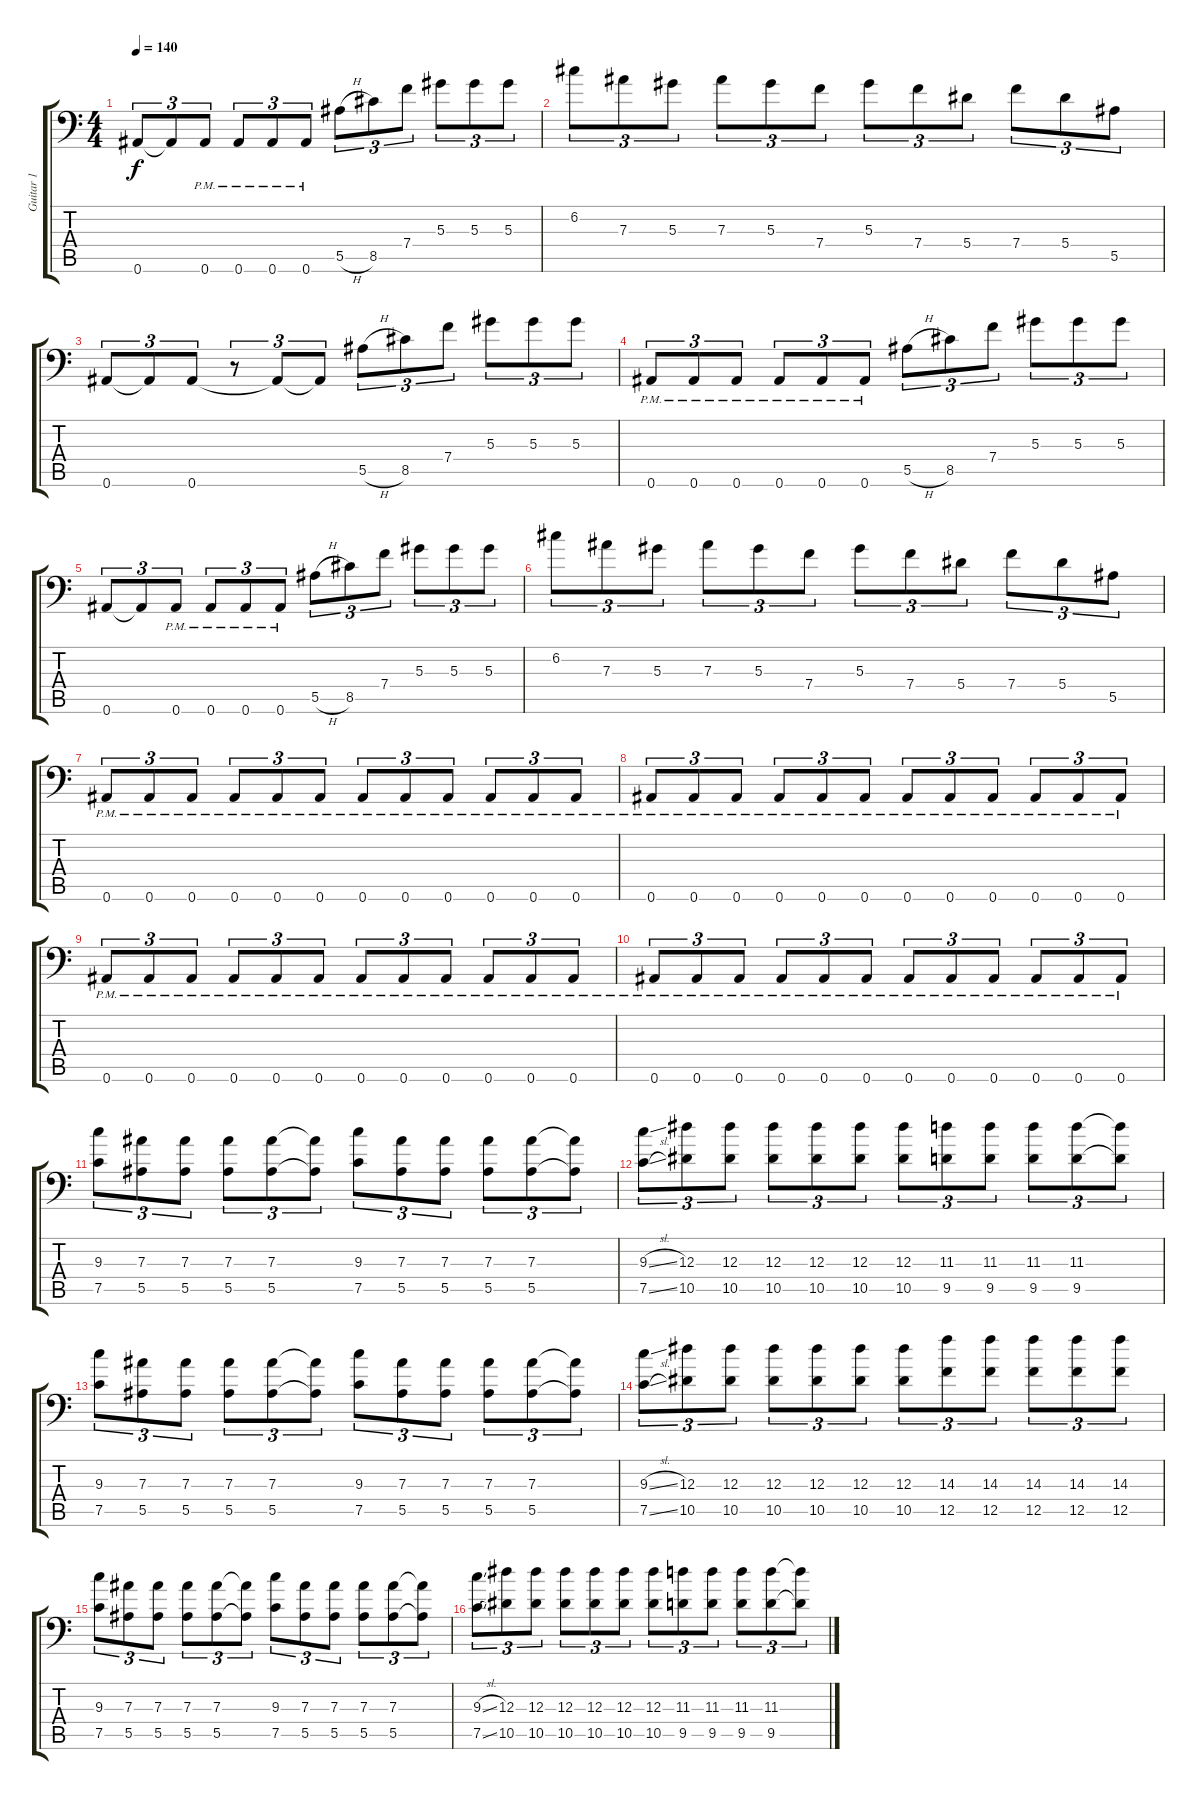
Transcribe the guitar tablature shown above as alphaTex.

\track ("Guitar 1" "Guitar 1") {instrument distortionguitar}
\staff {score tabs}
\tuning (C4 G3 Eb3 Bb2 F2 Bb1) {hide}
\ts (4 4)
\tempo 140
\clef f4
\ks c
0.6.8{tu (3 2) dy f} 0.6{t}.8{tu (3 2)} 0.6{pm}.8{tu (3 2)} 0.6{pm}.8{tu (3 2)} 0.6{pm}.8{tu (3 2)} 0.6{pm}.8{tu (3 2)} 5.5{h}.8{tu (3 2)} 8.5.8{tu (3 2)} 7.4.8{tu (3 2)} 5.3.8{tu (3 2)} 5.3.8{tu (3 2)} 5.3.8{tu (3 2)} |
6.2.8{tu (3 2)} 7.3.8{tu (3 2)} 5.3.8{tu (3 2)} 7.3.8{tu (3 2)} 5.3.8{tu (3 2)} 7.4.8{tu (3 2)} 5.3.8{tu (3 2)} 7.4.8{tu (3 2)} 5.4.8{tu (3 2)} 7.4.8{tu (3 2)} 5.4.8{tu (3 2)} 5.5.8{tu (3 2)} |
0.6.8{tu (3 2)} 0.6{t}.8{tu (3 2)} 0.6.8{tu (3 2)} r.8{tu (3 2)} 0.6{t}.8{tu (3 2)} 0.6{t}.8{tu (3 2)} 5.5{h}.8{tu (3 2)} 8.5.8{tu (3 2)} 7.4.8{tu (3 2)} 5.3.8{tu (3 2)} 5.3.8{tu (3 2)} 5.3.8{tu (3 2)} |
0.6{pm}.8{tu (3 2)} 0.6{pm}.8{tu (3 2)} 0.6{pm}.8{tu (3 2)} 0.6{pm}.8{tu (3 2)} 0.6{pm}.8{tu (3 2)} 0.6{pm}.8{tu (3 2)} 5.5{h}.8{tu (3 2)} 8.5.8{tu (3 2)} 7.4.8{tu (3 2)} 5.3.8{tu (3 2)} 5.3.8{tu (3 2)} 5.3.8{tu (3 2)} |
0.6.8{tu (3 2)} 0.6{t}.8{tu (3 2)} 0.6{pm}.8{tu (3 2)} 0.6{pm}.8{tu (3 2)} 0.6{pm}.8{tu (3 2)} 0.6{pm}.8{tu (3 2)} 5.5{h}.8{tu (3 2)} 8.5.8{tu (3 2)} 7.4.8{tu (3 2)} 5.3.8{tu (3 2)} 5.3.8{tu (3 2)} 5.3.8{tu (3 2)} |
6.2.8{tu (3 2)} 7.3.8{tu (3 2)} 5.3.8{tu (3 2)} 7.3.8{tu (3 2)} 5.3.8{tu (3 2)} 7.4.8{tu (3 2)} 5.3.8{tu (3 2)} 7.4.8{tu (3 2)} 5.4.8{tu (3 2)} 7.4.8{tu (3 2)} 5.4.8{tu (3 2)} 5.5.8{tu (3 2)} |
0.6{pm}.8{tu (3 2)} 0.6{pm}.8{tu (3 2)} 0.6{pm}.8{tu (3 2)} 0.6{pm}.8{tu (3 2)} 0.6{pm}.8{tu (3 2)} 0.6{pm}.8{tu (3 2)} 0.6{pm}.8{tu (3 2)} 0.6{pm}.8{tu (3 2)} 0.6{pm}.8{tu (3 2)} 0.6{pm}.8{tu (3 2)} 0.6{pm}.8{tu (3 2)} 0.6{pm}.8{tu (3 2)} |
0.6{pm}.8{tu (3 2)} 0.6{pm}.8{tu (3 2)} 0.6{pm}.8{tu (3 2)} 0.6{pm}.8{tu (3 2)} 0.6{pm}.8{tu (3 2)} 0.6{pm}.8{tu (3 2)} 0.6{pm}.8{tu (3 2)} 0.6{pm}.8{tu (3 2)} 0.6{pm}.8{tu (3 2)} 0.6{pm}.8{tu (3 2)} 0.6{pm}.8{tu (3 2)} 0.6{pm}.8{tu (3 2)} |
0.6{pm}.8{tu (3 2)} 0.6{pm}.8{tu (3 2)} 0.6{pm}.8{tu (3 2)} 0.6{pm}.8{tu (3 2)} 0.6{pm}.8{tu (3 2)} 0.6{pm}.8{tu (3 2)} 0.6{pm}.8{tu (3 2)} 0.6{pm}.8{tu (3 2)} 0.6{pm}.8{tu (3 2)} 0.6{pm}.8{tu (3 2)} 0.6{pm}.8{tu (3 2)} 0.6{pm}.8{tu (3 2)} |
0.6{pm}.8{tu (3 2)} 0.6{pm}.8{tu (3 2)} 0.6{pm}.8{tu (3 2)} 0.6{pm}.8{tu (3 2)} 0.6{pm}.8{tu (3 2)} 0.6{pm}.8{tu (3 2)} 0.6{pm}.8{tu (3 2)} 0.6{pm}.8{tu (3 2)} 0.6{pm}.8{tu (3 2)} 0.6{pm}.8{tu (3 2)} 0.6{pm}.8{tu (3 2)} 0.6{pm}.8{tu (3 2)} |
(9.3 7.5).8{tu (3 2)} (7.3 5.5).8{tu (3 2)} (7.3 5.5).8{tu (3 2)} (7.3 5.5).8{tu (3 2)} (7.3 5.5).8{tu (3 2)} (7.3{t} 5.5{t}).8{tu (3 2)} (9.3 7.5).8{tu (3 2)} (7.3 5.5).8{tu (3 2)} (7.3 5.5).8{tu (3 2)} (7.3 5.5).8{tu (3 2)} (7.3 5.5).8{tu (3 2)} (7.3{t} 5.5{t}).8{tu (3 2)} |
(9.3{sl} 7.5{sl}).8{tu (3 2)} (12.3 10.5).8{tu (3 2)} (12.3 10.5).8{tu (3 2)} (12.3 10.5).8{tu (3 2)} (12.3 10.5).8{tu (3 2)} (12.3 10.5).8{tu (3 2)} (12.3 10.5).8{tu (3 2)} (11.3 9.5).8{tu (3 2)} (11.3 9.5).8{tu (3 2)} (11.3 9.5).8{tu (3 2)} (11.3 9.5).8{tu (3 2)} (11.3{t} 9.5{t}).8{tu (3 2)} |
(9.3 7.5).8{tu (3 2)} (7.3 5.5).8{tu (3 2)} (7.3 5.5).8{tu (3 2)} (7.3 5.5).8{tu (3 2)} (7.3 5.5).8{tu (3 2)} (7.3{t} 5.5{t}).8{tu (3 2)} (9.3 7.5).8{tu (3 2)} (7.3 5.5).8{tu (3 2)} (7.3 5.5).8{tu (3 2)} (7.3 5.5).8{tu (3 2)} (7.3 5.5).8{tu (3 2)} (7.3{t} 5.5{t}).8{tu (3 2)} |
(9.3{sl} 7.5{sl}).8{tu (3 2)} (12.3 10.5).8{tu (3 2)} (12.3 10.5).8{tu (3 2)} (12.3 10.5).8{tu (3 2)} (12.3 10.5).8{tu (3 2)} (12.3 10.5).8{tu (3 2)} (12.3 10.5).8{tu (3 2)} (14.3 12.5).8{tu (3 2)} (14.3 12.5).8{tu (3 2)} (14.3 12.5).8{tu (3 2)} (14.3 12.5).8{tu (3 2)} (14.3 12.5).8{tu (3 2)} |
(9.3 7.5).8{tu (3 2)} (7.3 5.5).8{tu (3 2)} (7.3 5.5).8{tu (3 2)} (7.3 5.5).8{tu (3 2)} (7.3 5.5).8{tu (3 2)} (7.3{t} 5.5{t}).8{tu (3 2)} (9.3 7.5).8{tu (3 2)} (7.3 5.5).8{tu (3 2)} (7.3 5.5).8{tu (3 2)} (7.3 5.5).8{tu (3 2)} (7.3 5.5).8{tu (3 2)} (7.3{t} 5.5{t}).8{tu (3 2)} |
(9.3{sl} 7.5{sl}).8{tu (3 2)} (12.3 10.5).8{tu (3 2)} (12.3 10.5).8{tu (3 2)} (12.3 10.5).8{tu (3 2)} (12.3 10.5).8{tu (3 2)} (12.3 10.5).8{tu (3 2)} (12.3 10.5).8{tu (3 2)} (11.3 9.5).8{tu (3 2)} (11.3 9.5).8{tu (3 2)} (11.3 9.5).8{tu (3 2)} (11.3 9.5).8{tu (3 2)} (11.3{t} 9.5{t}).8{tu (3 2)}
